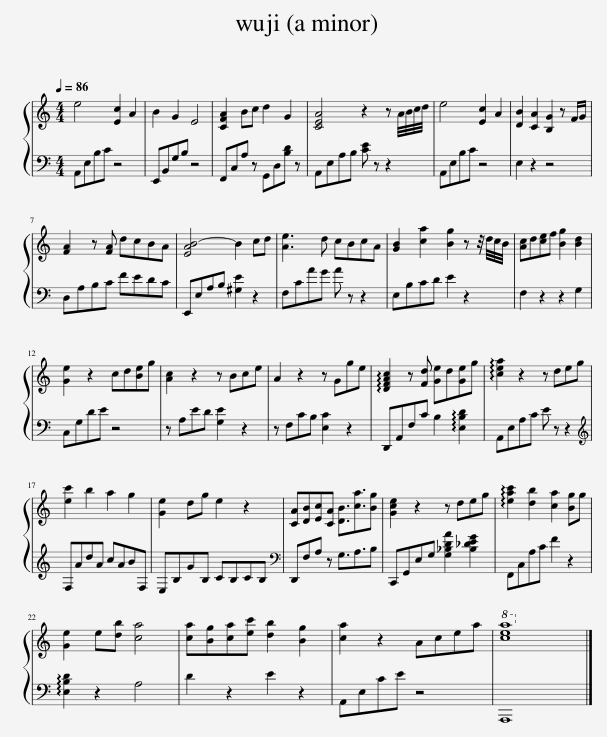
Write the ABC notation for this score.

X:1
%%score { 1 | 2 }
L:1/8
Q:1/4=86
M:4/4
I:linebreak $
K:C
V:1 treble
V:2 bass
V:1
 e4 [Ec]2 A2 | B2 G2 E4 | [CFA]2 Bc d2 G2 | [CEA]4 z2 z A/4B/4c/4d/4 | e4 [Ec]2 A2 | %5
 [DB]2 [CA]2 [B,G]2 z F/G/ |$ [FA]2 z [FA] dcBA | [EAB-]4 B2 cd | [Ae]3 d cBcA | [GB]2 [ca]2 [Bg]2 z z/4 d/4c/4B/4 | %10
 [Ac]d[ce]f [Bg]2 [Bd]2 |$ [Ge]2 z2 cd[Be]g | [Ac]2 z2 z Bce | A2 z2 z Gge | !arpeggio![DFAc]2 z [Fd] [Ge]d[Ge]g | %15
 !arpeggio![cea]2 z2 z deg |$ [ec']2 b2 a2 g2 | [Ge]2 dg e2 z2 | [CA][DB][Ec][CA] [DB]3/2[ca]3/2[Bg] | [Gce]2 z2 z deg | %20
 !arpeggio![eac']2 [db]2 [ca]2 [Bg]g |$ [Ge]2 e[db] [ca]4 | [ca][Bg][ca][ec'] [db]2 [Bg]2 | [ca]2 z2 Acea |!8va(! [c'e'a']8!8va)! |] %25
V:2
 A,,E,B,C z4 | E,,B,,G,B, z4 | F,,C,A, z G,,D,[B,D] z | A,,E,A,B, [CE] z z2 | A,,E,B,C z4 | %5
 E,2 z2 z4 |$ D,A,B,C FEDC | E,,E,A,B, [^G,E]2 z2 | F,CAG A z z2 | E,B,CD E2 z2 | %10
 F,2 z2 z2 G,2 |$ C,G,DE z4 | z A,ED [G,E]2 z2 | z F,CB, [E,C]2 z2 | D,,A,,F,C B,2 !arpeggio![E,B,D]2 | %15
 A,,E,A,C E z z2 |$[K:treble] F,AdA cABF, | E,B,GB, CB,CB, |[K:bass] D,,F,A, z G,3/2A,3/2B, | C,,G,,E,G, [G,_B,DA]2 [B,_DEG]2 | %20
 F,,C,A,C F2 z2 |$ !arpeggio![E,B,D]2 z2 A,4 | D2 z2 E2 z2 | A,,E,CE z4 | A,,,8 |] %25
